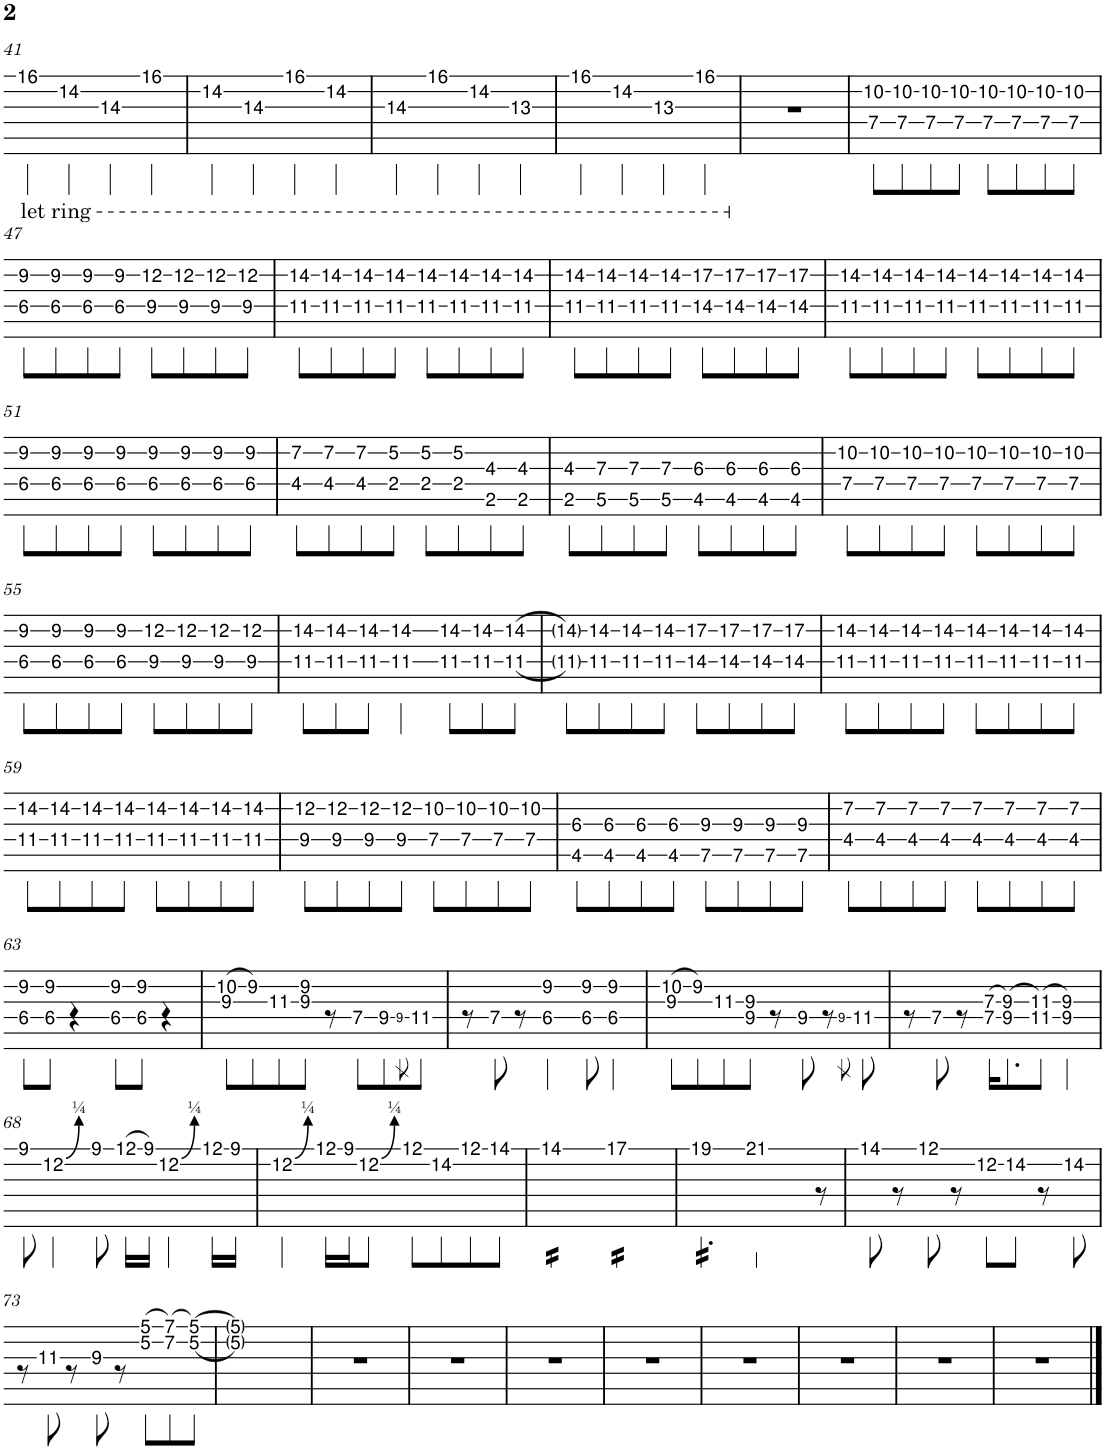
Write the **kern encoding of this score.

**kern
*part1
*staff1
*I"Electric Guitar
*I'El. Guit.
!!LO:PB:g=z
*
*k[f#c#g#]
*M4/4
=41
4gg#\
4cc#\
4a\
4gg#\
=42
4cc#\
4a\
4gg#\
4cc#\
=43
4a\
4gg#\
4cc#\
4g#\
=44
4gg#\
4cc#\
4g#\
4gg#\
=45
1r
=46
8A\ 8a\L
8A\ 8a\
8A\ 8a\
8A\ 8a\J
8A\ 8a\L
8A\ 8a\
8A\ 8a\
8A\ 8a\J
!!LO:LB:g=z
=47
8G#\ 8g#\L
8G#\ 8g#\
8G#\ 8g#\
8G#\ 8g#\J
8B\ 8b\L
8B\ 8b\
8B\ 8b\
8B\ 8b\J
=48
8c#\ 8cc#\L
8c#\ 8cc#\
8c#\ 8cc#\
8c#\ 8cc#\J
8c#\ 8cc#\L
8c#\ 8cc#\
8c#\ 8cc#\
8c#\ 8cc#\J
=49
8c#\ 8cc#\L
8c#\ 8cc#\
8c#\ 8cc#\
8c#\ 8cc#\J
8e\ 8ee\L
8e\ 8ee\
8e\ 8ee\
8e\ 8ee\J
=50
8c#\ 8cc#\L
8c#\ 8cc#\
8c#\ 8cc#\
8c#\ 8cc#\J
8c#\ 8cc#\L
8c#\ 8cc#\
8c#\ 8cc#\
8c#\ 8cc#\J
!!LO:LB:g=z
=51
8G#\ 8g#\L
8G#\ 8g#\
8G#\ 8g#\
8G#\ 8g#\J
8G#\ 8g#\L
8G#\ 8g#\
8G#\ 8g#\
8G#\ 8g#\J
=52
8F#\ 8f#\L
8F#\ 8f#\
8F#\ 8f#\
8E\ 8e\J
8E\ 8e\L
8E\ 8e\
8BB\ 8B\
8BB\ 8B\J
=53
8BB\ 8B\L
8D\ 8d\
8D\ 8d\
8D\ 8d\J
8C#\ 8c#\L
8C#\ 8c#\
8C#\ 8c#\
8C#\ 8c#\J
=54
8A\ 8a\L
8A\ 8a\
8A\ 8a\
8A\ 8a\J
8A\ 8a\L
8A\ 8a\
8A\ 8a\
8A\ 8a\J
!!LO:LB:g=z
=55
8G#\ 8g#\L
8G#\ 8g#\
8G#\ 8g#\
8G#\ 8g#\J
8B\ 8b\L
8B\ 8b\
8B\ 8b\
8B\ 8b\J
=56
8c#\ 8cc#\L
8c#\ 8cc#\
8c#\ 8cc#\J
4c#\ 4cc#\
8c#\ 8cc#\L
8c#\ 8cc#\
[8c#\ [8cc#\J
=57
8c#\] 8cc#\]L
8c#\ 8cc#\
8c#\ 8cc#\
8c#\ 8cc#\J
8e\ 8ee\L
8e\ 8ee\
8e\ 8ee\
8e\ 8ee\J
=58
8c#\ 8cc#\L
8c#\ 8cc#\
8c#\ 8cc#\
8c#\ 8cc#\J
8c#\ 8cc#\L
8c#\ 8cc#\
8c#\ 8cc#\
8c#\ 8cc#\J
!!LO:LB:g=z
=59
8c#\ 8cc#\L
8c#\ 8cc#\
8c#\ 8cc#\
8c#\ 8cc#\J
8c#\ 8cc#\L
8c#\ 8cc#\
8c#\ 8cc#\
8c#\ 8cc#\J
=60
8B\ 8b\L
8B\ 8b\
8B\ 8b\
8B\ 8b\J
8A\ 8a\L
8A\ 8a\
8A\ 8a\
8A\ 8a\J
=61
8C#\ 8c#\L
8C#\ 8c#\
8C#\ 8c#\
8C#\ 8c#\J
8E\ 8e\L
8E\ 8e\
8E\ 8e\
8E\ 8e\J
=62
8F#\ 8f#\L
8F#\ 8f#\
8F#\ 8f#\
8F#\ 8f#\J
8F#\ 8f#\L
8F#\ 8f#\
8F#\ 8f#\
8F#\ 8f#\J
!!LO:LB:g=z
=63
8G#\ 8g#\L
8G#\ 8g#\J
4r
8G#\ 8g#\L
8G#\ 8g#\J
4r
=64
(8e\ 8a\L
8g#\)
8f#\
8e\ 8g#\J
8r
8A\L
8B\
8qB\
8c#\J
=65
8r
8A\
8r
4G#\ 4g#\
8G#\ 8g#\
4G#\ 4g#\
=66
(8e\ 8a\L
8g#\)
8f#\
8B\ 8e\J
8r
8B\
8r
8qB\
8c#\
=67
8r
8A\
8r
(16A\ 16d\KL
(8.B\ 8.e\)
(8c#\ 8f#\J)
4B\ 4e\)
!!LO:LB:g=z
=68
8cc#\
4b\
8cc#\
(16ee\LL
16cc#\JJ)
4b\
16ee\LL
16cc#\JJ
=69
4b\
16ee\LL
16cc#\J
8b\J
8ee\L
8cc#\
8ee\
8ff#\J
=70
*tremolo
16ff#\LL
16ff#\
16ff#\
16ff#\
16ff#\
16ff#\
16ff#\
16ff#\JJ
16aa\LL
16aa\
16aa\
16aa\
16aa\
16aa\
16aa\
16aa\JJ
=71
16bb\LL
16bb\
16bb\
16bb\
16bb\
16bb\JJ
*Xtremolo
2ccc#\
8r
=72
8ff#\
8r
8ee\
8r
8b\L
8cc#\J
8r
8cc#\
!!LO:LB:g=z
=73
8r
8f#\
8r
8e\
8r
(8e\ 8a\L
(8f#\ 8b\)
[8e\ [8a\J)
=74
1e] 1a]
=75
1r
=76
1r
=77
1r
=78
1r
=79
1r
=80
1r
=81
1r
=82
1r
==
*-
